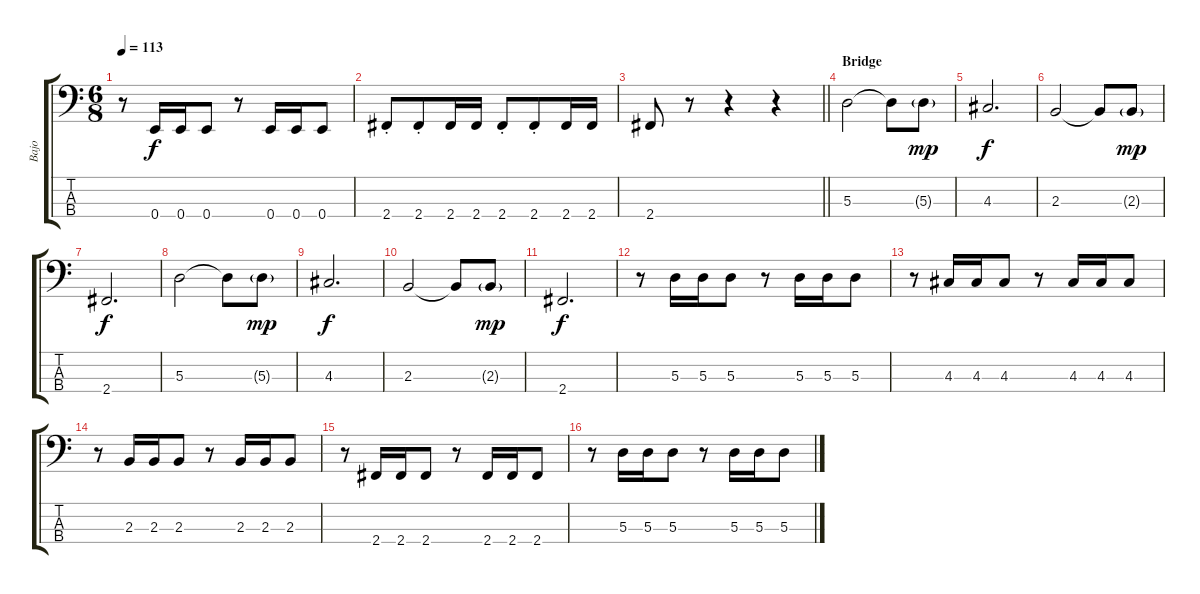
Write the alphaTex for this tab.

\track ("Bajo" "Bajo") {instrument electricbassfinger}
\staff {score tabs}
\tuning (G2 D2 A1 E1) {hide}
\ts (6 8)
\tempo 113
\clef f4
\ks c
r.8{dy f} 0.4.16 0.4.16 0.4.8 r.8 0.4.16 0.4.16 0.4.8 |
2.4{st}.8 2.4{st}.8 2.4.16 2.4.16 2.4{st}.8 2.4{st}.8 2.4.16 2.4.16 |
\barLineRight lightlight
2.4.8 r.8 r.4 r.4 |
\section ("" "Bridge")
5.3.2 5.3{t}.8 5.3{g}.8{dy mp} |
4.3.2{d dy f} |
2.3.2 2.3{t}.8 2.3{g}.8{dy mp} |
2.4.2{d dy f} |
5.3.2 5.3{t}.8 5.3{g}.8{dy mp} |
4.3.2{d dy f} |
2.3.2 2.3{t}.8 2.3{g}.8{dy mp} |
2.4.2{d dy f} |
r.8 5.3.16 5.3.16 5.3.8 r.8 5.3.16 5.3.16 5.3.8 |
r.8 4.3.16 4.3.16 4.3.8 r.8 4.3.16 4.3.16 4.3.8 |
r.8 2.3.16 2.3.16 2.3.8 r.8 2.3.16 2.3.16 2.3.8 |
r.8 2.4.16 2.4.16 2.4.8 r.8 2.4.16 2.4.16 2.4.8 |
r.8 5.3.16 5.3.16 5.3.8 r.8 5.3.16 5.3.16 5.3.8
